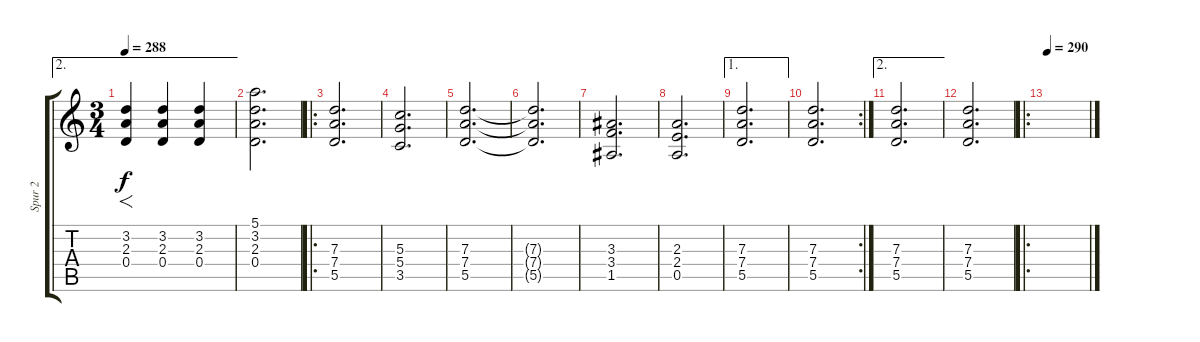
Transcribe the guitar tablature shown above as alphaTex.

\track ("Spur 2" "Spur 2") {instrument overdrivenguitar}
\staff {score tabs}
\tuning (E4 B3 G3 D3 A2 E2) {hide}
\ae 2
\ts (3 4)
\tempo 288
\clef g2
\ks c
(3.2 2.3 0.4).4{f dy f} (3.2 2.3 0.4).4 (3.2 2.3 0.4).4 |
(5.1 3.2 2.3 0.4).2{d} |
\ro
(7.3 7.4 5.5).2{d} |
(5.3 5.4 3.5).2{d} |
(7.3 7.4 5.5).2{d} |
(7.3{t} 7.4{t} 5.5{t}).2{d} |
(3.3 3.4 1.5).2{d} |
(2.3 2.4 0.5).2{d} |
\ae 1
(7.3 7.4 5.5).2{d} |
\rc 2
(7.3 7.4 5.5).2{d} |
\ae 2
(7.3 7.4 5.5).2{d} |
(7.3 7.4 5.5).2{d} |
\ro
\tempo 290
